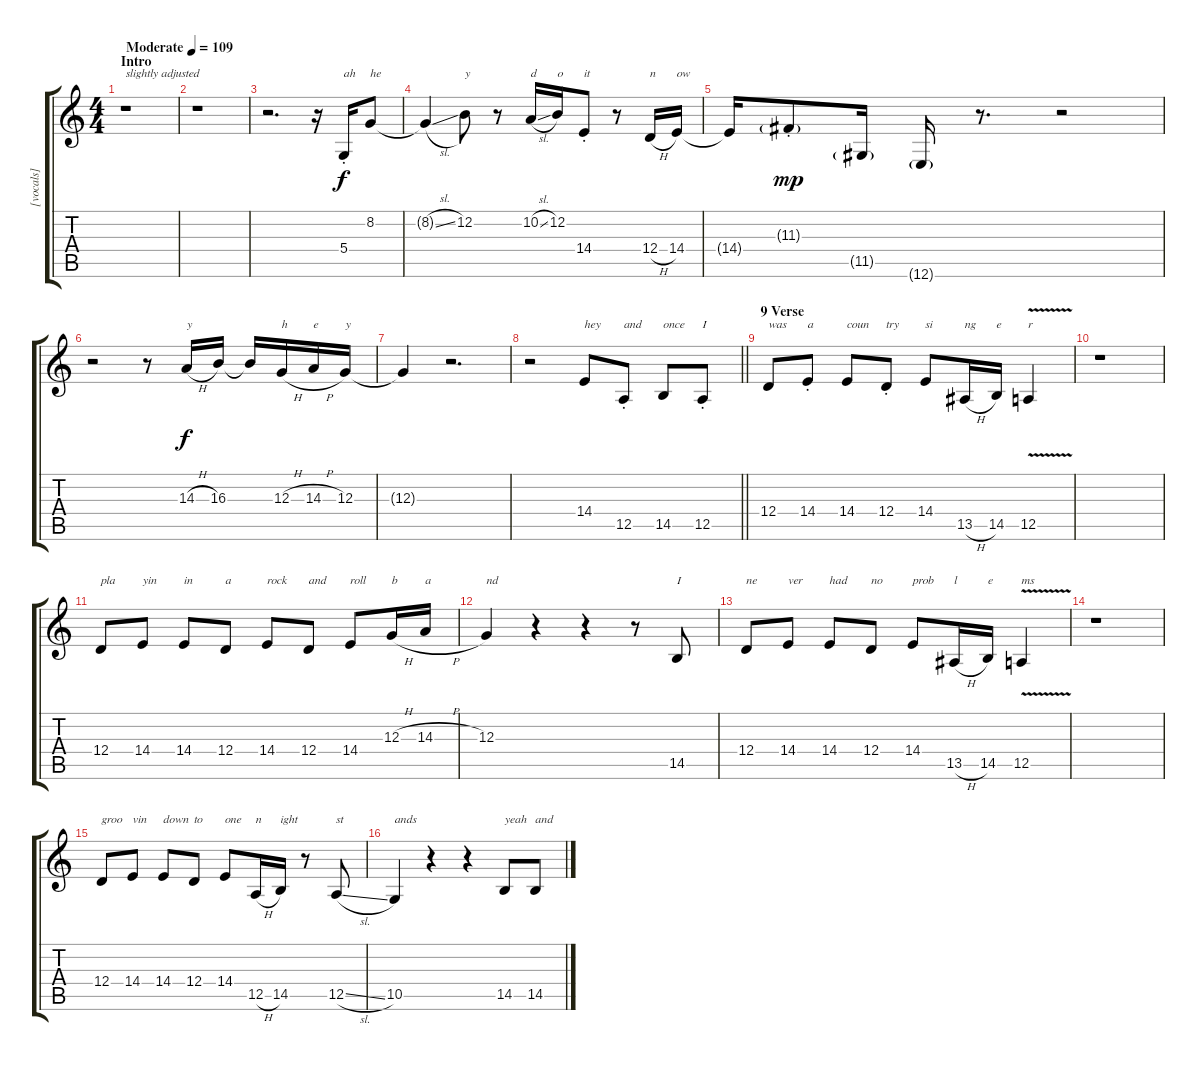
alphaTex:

\track ("[vocals]" "[vocals]") {instrument lead1square}
\staff {score tabs}
\tuning (E4 B3 G3 D3 A2 E2) {hide}
\ts (4 4)
\section ("" "Intro")
\tempo (109 "Moderate")
\clef g2
\ks c
r.1{txt "slightly adjusted" dy f instrument lead1square} |
r.1 |
r.2{d} r.16 5.4{st}.16{txt "ah"} 8.2.8{txt "he"} |
8.2{sl t}.4 12.2.8{txt "y"} r.8 10.2{sl}.16{txt "d"} 12.2.16{txt "o"} 14.4{st}.8{txt "it"} r.8 12.4{h}.16{txt "n"} 14.4.16{txt "ow"} |
14.4{t}.16 11.3{g st}.8{dy mp} 11.5{g}.16 12.6{g}.16 r.8{d} r.2 |
r.2 r.8 14.3{h}.16{txt "y" dy f} 16.3.16 16.3{t}.16 12.3{h}.16{txt "h"} 14.3{h}.16{txt "e"} 12.3.16{txt "y"} |
12.3{t}.4 r.2{d} |
\barLineRight lightlight
r.2 14.4.8{txt "hey"} 12.5{st}.8{txt "and"} 14.5.8{txt "once"} 12.5{st}.8{txt "I"} |
\section ("" "9 Verse")
12.4.8{txt "was"} 14.4{st}.8{txt "a"} 14.4.8{txt "coun"} 12.4{st}.8{txt "try"} 14.4.8{txt "si"} 13.5{h}.16{txt "ng"} 14.5.16{txt "e"} 12.5{v}.4{txt "r"} |
r.1 |
12.4.8{txt "pla"} 14.4.8{txt "yin"} 14.4.8{txt "in"} 12.4.8{txt "a"} 14.4.8{txt "rock"} 12.4.8{txt "and"} 14.4.8{txt "roll"} 12.3{h}.16{txt "b"} 14.3{h}.16{txt "a"} |
12.3.4{txt "nd"} r.4 r.4 r.8 14.5.8{txt "I"} |
12.4.8{txt "ne"} 14.4.8{txt "ver"} 14.4.8{txt "had"} 12.4.8{txt "no"} 14.4.8{txt "prob"} 13.5{h}.16{txt "l"} 14.5.16{txt "e"} 12.5{v}.4{txt "ms"} |
r.1 |
12.4.8{txt "groo"} 14.4.8{txt "vin"} 14.4.8{txt "down"} 12.4.8{txt "to"} 14.4.8{txt "one"} 12.5{h}.16{txt "n"} 14.5.16{txt "ight"} r.8 12.5{sl}.8{txt "st"} |
10.5.4{txt "ands"} r.4 r.4 14.5.8{txt "yeah"} 14.5.8{txt "and"}
